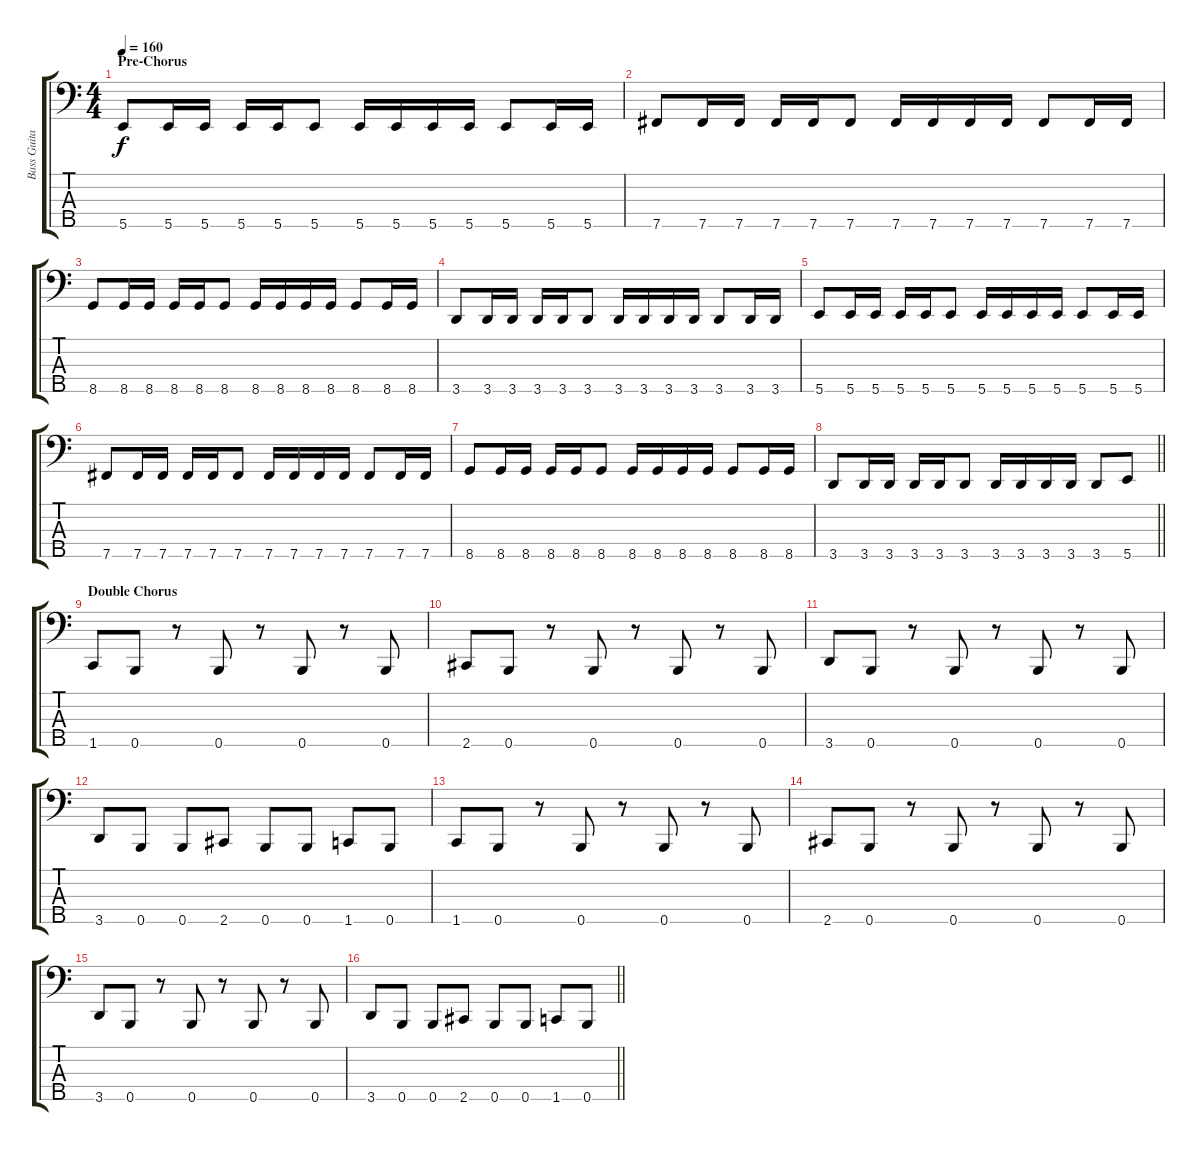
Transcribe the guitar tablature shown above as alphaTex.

\track ("Bass Guitar" "Bass Guita") {instrument electricbassfinger}
\staff {score tabs}
\tuning (G2 D2 A1 E1 B0) {hide}
\ts (4 4)
\section ("" "Pre-Chorus")
\tempo 160
\clef f4
\ks c
5.5.8{dy f} 5.5.16 5.5.16 5.5.16 5.5.16 5.5.8 5.5.16 5.5.16 5.5.16 5.5.16 5.5.8 5.5.16 5.5.16 |
7.5.8 7.5.16 7.5.16 7.5.16 7.5.16 7.5.8 7.5.16 7.5.16 7.5.16 7.5.16 7.5.8 7.5.16 7.5.16 |
8.5.8 8.5.16 8.5.16 8.5.16 8.5.16 8.5.8 8.5.16 8.5.16 8.5.16 8.5.16 8.5.8 8.5.16 8.5.16 |
3.5.8 3.5.16 3.5.16 3.5.16 3.5.16 3.5.8 3.5.16 3.5.16 3.5.16 3.5.16 3.5.8 3.5.16 3.5.16 |
5.5.8 5.5.16 5.5.16 5.5.16 5.5.16 5.5.8 5.5.16 5.5.16 5.5.16 5.5.16 5.5.8 5.5.16 5.5.16 |
7.5.8 7.5.16 7.5.16 7.5.16 7.5.16 7.5.8 7.5.16 7.5.16 7.5.16 7.5.16 7.5.8 7.5.16 7.5.16 |
8.5.8 8.5.16 8.5.16 8.5.16 8.5.16 8.5.8 8.5.16 8.5.16 8.5.16 8.5.16 8.5.8 8.5.16 8.5.16 |
\barLineRight lightlight
3.5.8 3.5.16 3.5.16 3.5.16 3.5.16 3.5.8 3.5.16 3.5.16 3.5.16 3.5.16 3.5.8 5.5.8 |
\section ("" "Double Chorus")
1.5.8 0.5.8 r.8 0.5.8 r.8 0.5.8 r.8 0.5.8 |
2.5.8 0.5.8 r.8 0.5.8 r.8 0.5.8 r.8 0.5.8 |
3.5.8 0.5.8 r.8 0.5.8 r.8 0.5.8 r.8 0.5.8 |
3.5.8 0.5.8 0.5.8 2.5.8 0.5.8 0.5.8 1.5.8 0.5.8 |
1.5.8 0.5.8 r.8 0.5.8 r.8 0.5.8 r.8 0.5.8 |
2.5.8 0.5.8 r.8 0.5.8 r.8 0.5.8 r.8 0.5.8 |
3.5.8 0.5.8 r.8 0.5.8 r.8 0.5.8 r.8 0.5.8 |
\barLineRight lightlight
3.5.8 0.5.8 0.5.8 2.5.8 0.5.8 0.5.8 1.5.8 0.5.8
